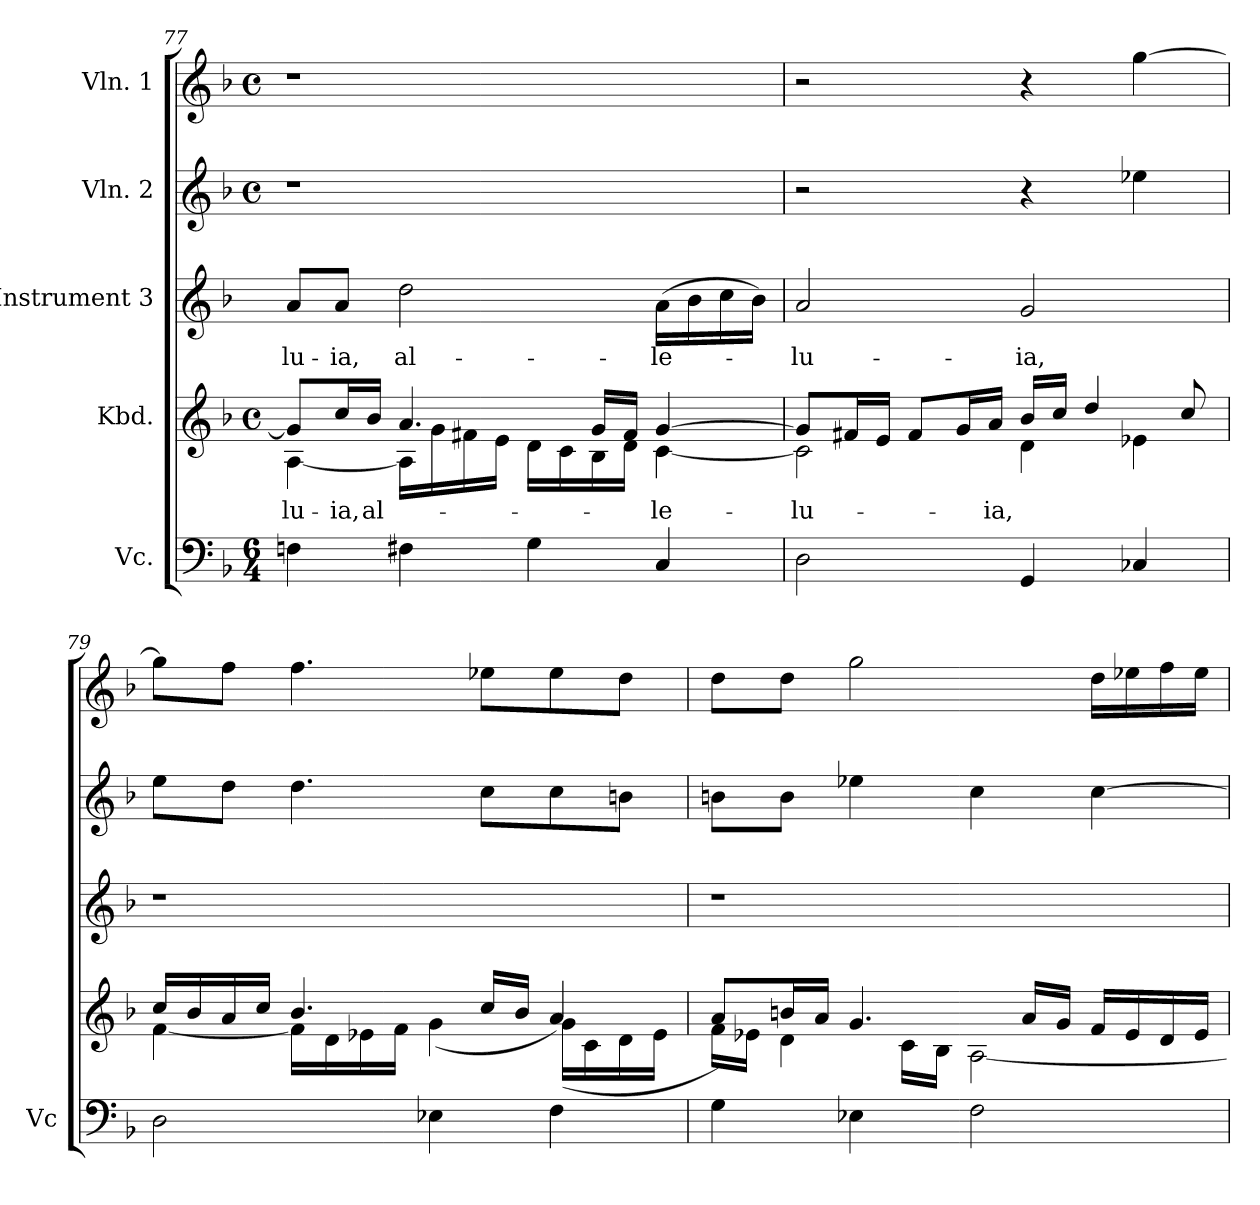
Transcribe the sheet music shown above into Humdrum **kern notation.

**kern	**kern	**text	**kern	**text	**kern	**kern
*part5	*part4	*part4	*part3	*part3	*part2	*part1
*staff5	*staff4	*staff4	*staff3	*staff3	*staff2	*staff1
*I"Vc.	*I"Kbd.	*	*I"Instrument 3	*	*I"Vln. 2	*I"Vln. 1
*I'Vc	*	*	*	*	*	*
*clefF4	*clefG2	*	*clefG2	*	*clefG2	*clefG2
*k[b-]	*k[b-]	*	*k[b-]	*	*k[b-]	*k[b-]
*F:	*F:	*	*F:	*	*F:	*F:
*M6/4	*M4/4	*	*	*	*M4/4	*M4/4
*	*met(c)	*	*	*	*met(c)	*met(c)
=77	=77	=77	=77	=77	=77	=77
!	!	!LO:LY:a:cj	!	!LO:LY:b:cj	!	!
*	*^	*	*	*	*	*
4Fn\	8g/L]	[<4A\	-lu-	8a/L	-lu-	1r	1r
!	!	!	!LO:LY:a:cj	!	!LO:LY:b:cj	!	!
.	16cc/	.	-ia,	8a/J	-ia,	.	.
!	!	!	!LO:LY:a:cj	!	!	!	!
.	16b-/J	.	al-	.	.	.	.
!	!	!	!	!	!LO:LY:b:cj	!	!
4F#X\	4.a/	16A\L]	.	2dd\	al-	.	.
.	.	16g\	.	.	.	.	.
.	.	16f#X\	.	.	.	.	.
.	.	16e\J	.	.	.	.	.
4G\	.	16d\L	.	.	.	.	.
.	.	16c\	.	.	.	.	.
.	16g/L	16B-\	.	.	.	.	.
.	16f#/J	16d\J	.	.	.	.	.
!	!	!	!LO:LY:a:cj	!	!LO:LY:b:cj	!	!
4C/	[>4g/	[<4c\	-le-	(>16a\L	-le-	.	.
.	.	.	.	16b-\	.	.	.
.	.	.	.	16cc\	.	.	.
.	.	.	.	16b-\J)	.	.	.
=78	=78	=78	=78	=78	=78	=78	=78
!	!	!	!LO:LY:a:cj	!	!LO:LY:b:cj	!	!
2D\	8g/L]	2c\]	-lu-	2a/	-lu-	2r	2r
.	16f#X/	.	.	.	.	.	.
.	16e/J	.	.	.	.	.	.
.	8f#/L	.	.	.	.	.	.
.	16g/	.	.	.	.	.	.
!	!	!	!LO:LY:a:cj	!	!	!	!
.	16a/J	.	-ia,	.	.	.	.
!	!	!	!	!	!LO:LY:b:cj	!	!
4GG/	16b-/L	4d\	.	2g/	-ia,	4r	4r
.	16cc/J	.	.	.	.	.	.
.	4dd/	.	.	.	.	.	.
4C-/	.	4e-X\	.	.	.	4ee-X\	[<4gg\
.	8cc/	.	.	.	.	.	.
!!LO:PB:g=z
=79	=79	=79	=79	=79	=79	=79	=79
2D\	16cc/L	[<4f\	.	1r	.	8ee\L	8gg\L]
.	16b-/	.	.	.	.	.	.
.	16a/	.	.	.	.	8dd\J	8ff\J
.	16cc/J	.	.	.	.	.	.
.	4.b-/	16f\L]	.	.	.	4.dd\	4.ff\
.	.	16d\	.	.	.	.	.
.	.	16e-X\	.	.	.	.	.
.	.	16f\J	.	.	.	.	.
4E-X\	.	(<4g\	.	.	.	.	.
.	16cc/L	.	.	.	.	8cc\L	8ee-X\L
.	16b-/J	.	.	.	.	.	.
4F\	4a/)	(>16g\L	.	.	.	8cc\	8ee-\
.	.	16c\	.	.	.	.	.
.	.	16d\	.	.	.	8bn\J	8dd\J
.	.	16e-\J	.	.	.	.	.
=80	=80	=80	=80	=80	=80	=80	=80
4G\	8a/L)	16f\L	.	1r	.	8bn\L	8dd\L
.	.	16e-X\J	.	.	.	.	.
.	16bn/	4d\	.	.	.	8b\J	8dd\J
.	16a/J	.	.	.	.	.	.
4E-X\	4.g/	.	.	.	.	4ee-X\	2gg\
.	.	16c\L	.	.	.	.	.
.	.	16B-\J	.	.	.	.	.
2F\	.	[<2A\	.	.	.	4cc\	.
.	16a/L	.	.	.	.	.	.
.	16g/J	.	.	.	.	.	.
.	16f/L	.	.	.	.	[>4cc\	16dd\L
.	16e-/	.	.	.	.	.	16ee-X\
.	16d/	.	.	.	.	.	16ff\
.	16e-/J	.	.	.	.	.	16ee-\J
*	*v	*v	*	*	*	*	*
=	=	=	=	=	=	=
*-	*-	*-	*-	*-	*-	*-
